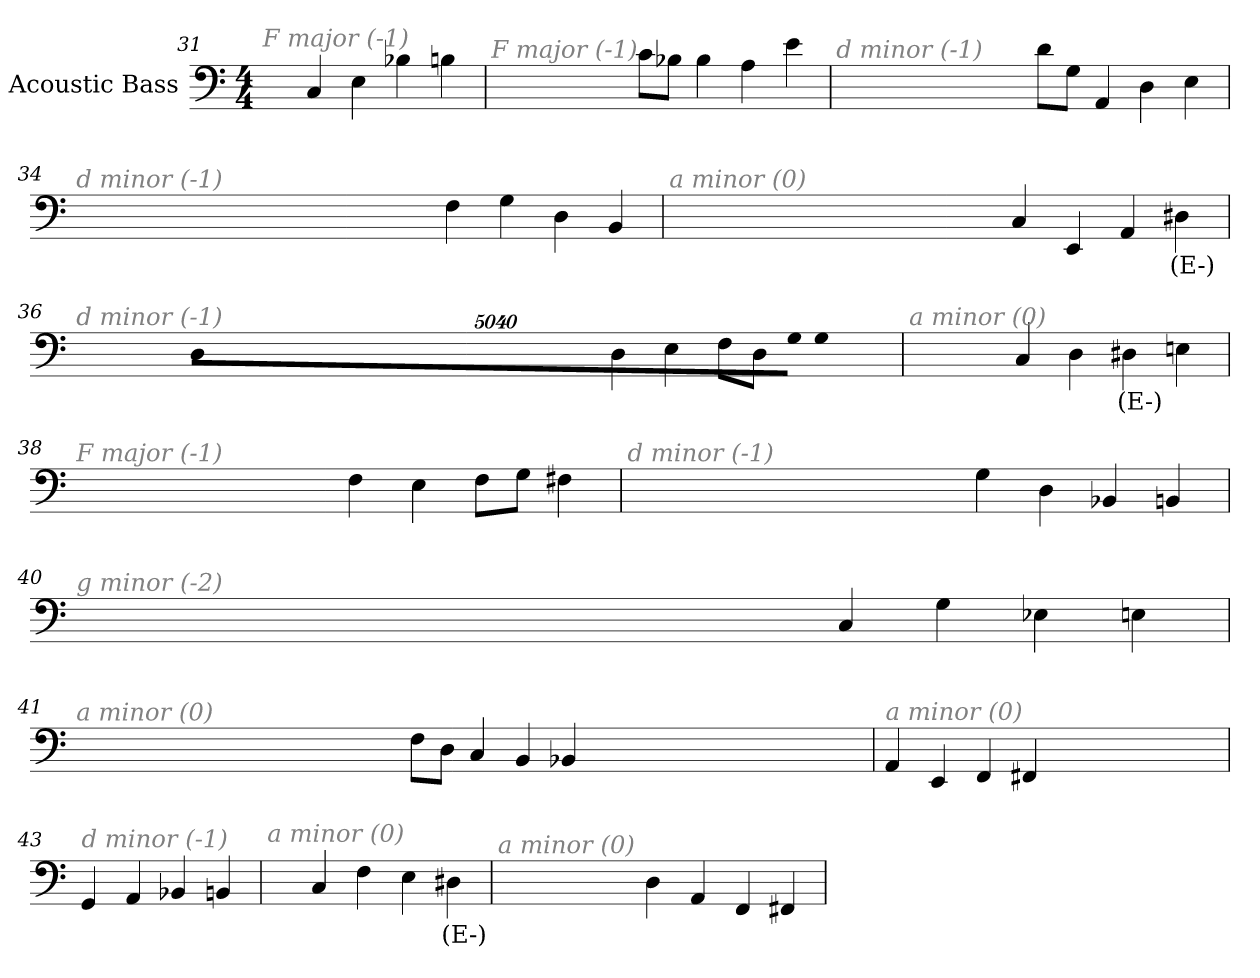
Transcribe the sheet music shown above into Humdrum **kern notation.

**kern	**text
*part1	*part1
*staff1	*staff1
*I"Acoustic Bass	*
*clefF4	*
*ITrd7c12	*
*k[]	*
*C:	*
*M4/4	*
=31	=31
!LO:TX:i:color=#808080:t=F major (-1)	!
4CC	.
4EE	.
4BB-X	.
4BBn	.
=32	=32
!LO:TX:i:color=#808080:t=F major (-1)	!
8CL	.
8BB-XJ	.
4BB-	.
4AA	.
4E	.
=33	=33
!LO:TX:i:color=#808080:t=d minor (-1)	!
8DL	.
8GGJ	.
4AAA	.
4DD	.
4EE	.
=34	=34
!LO:TX:i:color=#808080:t=d minor (-1)	!
4FF	.
4GG	.
4DD	.
4BBB	.
=35	=35
!LO:TX:i:color=#808080:t=a minor (0)	!
4CC	.
4EEE	.
4AAA	.
4DD#Xi	(E-)
=36	=36
!LO:TX:i:color=#808080:t=d minor (-1)	!
4DD	.
4EE	.
8FFL	.
8DDJ	.
!LO:N:vis=8	!
40320%3347GGL	.
!LO:N:vis=8	!
40320%3347GG	.
!LO:N:vis=8	!
40320%3347DDJ	.
=37	=37
!LO:TX:i:color=#808080:t=a minor (0)	!
4CC	.
4DD	.
4DD#Xi	(E-)
4EEn	.
=38	=38
!LO:TX:i:color=#808080:t=F major (-1)	!
4FF	.
4EE	.
8FFL	.
8GGJ	.
4FF#Xj	.
=39	=39
!LO:TX:i:color=#808080:t=d minor (-1)	!
4GG	.
4DD	.
4BBB-X	.
4BBBn	.
=40	=40
!LO:TX:i:color=#808080:t=g minor (-2)	!
4CC	.
4GG	.
4EE-X	.
4EEn	.
=41	=41
!LO:TX:i:color=#808080:t=a minor (0)	!
8FFL	.
8DDJ	.
4CC	.
4BBB	.
4BBB-X	.
=42	=42
!LO:TX:i:color=#808080:t=a minor (0)	!
4AAA	.
4EEE	.
4FFF	.
4FFF#X	.
=43	=43
!LO:TX:i:color=#808080:t=d minor (-1)	!
4GGG	.
4AAA	.
4BBB-X	.
4BBBn	.
=44	=44
!LO:TX:i:color=#808080:t=a minor (0)	!
4CC	.
4FF	.
4EE	.
4DD#Xi	(E-)
=45	=45
!LO:TX:i:color=#808080:t=a minor (0)	!
4DD	.
4AAA	.
4FFF	.
4FFF#X	.
=	=
*-	*-
